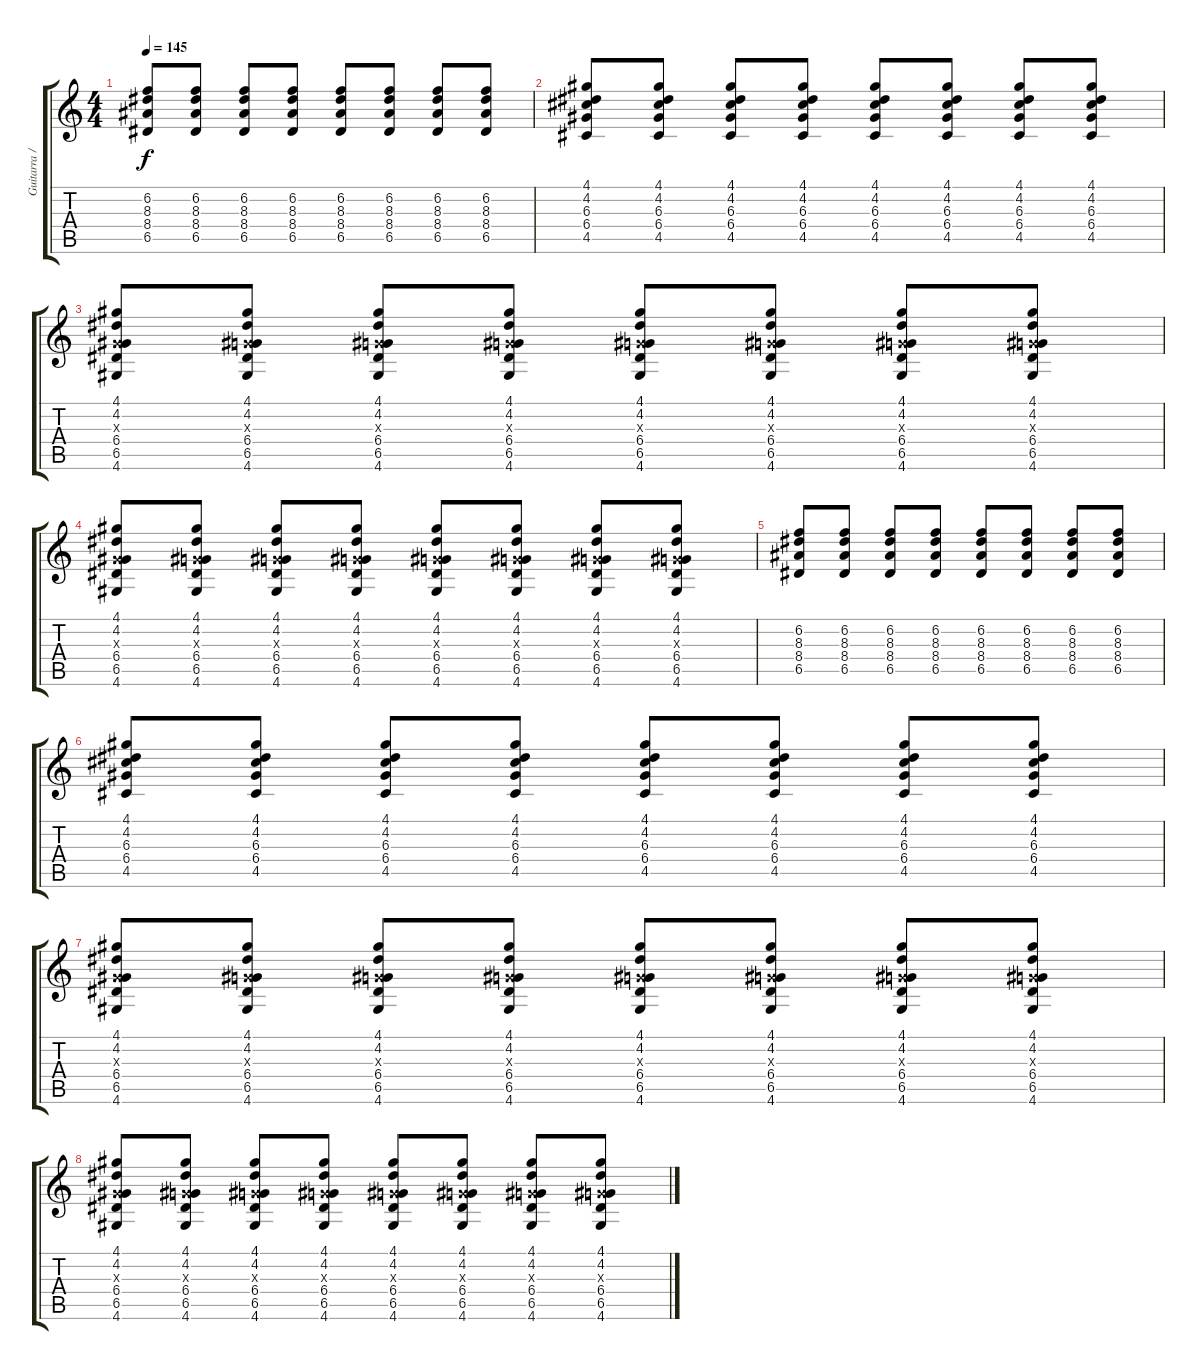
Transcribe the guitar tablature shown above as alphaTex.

\track ("Guitarra / Violão" "Guitarra /") {instrument acousticguitarsteel}
\staff {score tabs}
\tuning (E4 B3 G3 D3 A2 E2) {hide}
\ts (4 4)
\tempo 145
\clef g2
\ks c
(6.2 8.3 8.4 6.5).8{dy f volume 11 instrument acousticguitarsteel} (6.2 8.3 8.4 6.5).8 (6.2 8.3 8.4 6.5).8 (6.2 8.3 8.4 6.5).8 (6.2 8.3 8.4 6.5).8 (6.2 8.3 8.4 6.5).8 (6.2 8.3 8.4 6.5).8 (6.2 8.3 8.4 6.5).8 |
(4.1 4.2 6.3 6.4 4.5).8 (4.1 4.2 6.3 6.4 4.5).8 (4.1 4.2 6.3 6.4 4.5).8 (4.1 4.2 6.3 6.4 4.5).8 (4.1 4.2 6.3 6.4 4.5).8 (4.1 4.2 6.3 6.4 4.5).8 (4.1 4.2 6.3 6.4 4.5).8 (4.1 4.2 6.3 6.4 4.5).8 |
(4.1 4.2 0.3{x} 6.4 6.5 4.6).8 (4.1 4.2 0.3{x} 6.4 6.5 4.6).8 (4.1 4.2 0.3{x} 6.4 6.5 4.6).8 (4.1 4.2 0.3{x} 6.4 6.5 4.6).8 (4.1 4.2 0.3{x} 6.4 6.5 4.6).8 (4.1 4.2 0.3{x} 6.4 6.5 4.6).8 (4.1 4.2 0.3{x} 6.4 6.5 4.6).8 (4.1 4.2 0.3{x} 6.4 6.5 4.6).8 |
(4.1 4.2 0.3{x} 6.4 6.5 4.6).8 (4.1 4.2 0.3{x} 6.4 6.5 4.6).8 (4.1 4.2 0.3{x} 6.4 6.5 4.6).8 (4.1 4.2 0.3{x} 6.4 6.5 4.6).8 (4.1 4.2 0.3{x} 6.4 6.5 4.6).8 (4.1 4.2 0.3{x} 6.4 6.5 4.6).8 (4.1 4.2 0.3{x} 6.4 6.5 4.6).8 (4.1 4.2 0.3{x} 6.4 6.5 4.6).8 |
(6.2 8.3 8.4 6.5).8{volume 11 instrument acousticguitarsteel} (6.2 8.3 8.4 6.5).8 (6.2 8.3 8.4 6.5).8 (6.2 8.3 8.4 6.5).8 (6.2 8.3 8.4 6.5).8 (6.2 8.3 8.4 6.5).8 (6.2 8.3 8.4 6.5).8 (6.2 8.3 8.4 6.5).8 |
(4.1 4.2 6.3 6.4 4.5).8 (4.1 4.2 6.3 6.4 4.5).8 (4.1 4.2 6.3 6.4 4.5).8 (4.1 4.2 6.3 6.4 4.5).8 (4.1 4.2 6.3 6.4 4.5).8 (4.1 4.2 6.3 6.4 4.5).8 (4.1 4.2 6.3 6.4 4.5).8 (4.1 4.2 6.3 6.4 4.5).8 |
(4.1 4.2 0.3{x} 6.4 6.5 4.6).8 (4.1 4.2 0.3{x} 6.4 6.5 4.6).8 (4.1 4.2 0.3{x} 6.4 6.5 4.6).8 (4.1 4.2 0.3{x} 6.4 6.5 4.6).8 (4.1 4.2 0.3{x} 6.4 6.5 4.6).8 (4.1 4.2 0.3{x} 6.4 6.5 4.6).8 (4.1 4.2 0.3{x} 6.4 6.5 4.6).8 (4.1 4.2 0.3{x} 6.4 6.5 4.6).8 |
(4.1 4.2 0.3{x} 6.4 6.5 4.6).8 (4.1 4.2 0.3{x} 6.4 6.5 4.6).8 (4.1 4.2 0.3{x} 6.4 6.5 4.6).8 (4.1 4.2 0.3{x} 6.4 6.5 4.6).8 (4.1 4.2 0.3{x} 6.4 6.5 4.6).8 (4.1 4.2 0.3{x} 6.4 6.5 4.6).8 (4.1 4.2 0.3{x} 6.4 6.5 4.6).8 (4.1 4.2 0.3{x} 6.4 6.5 4.6).8
